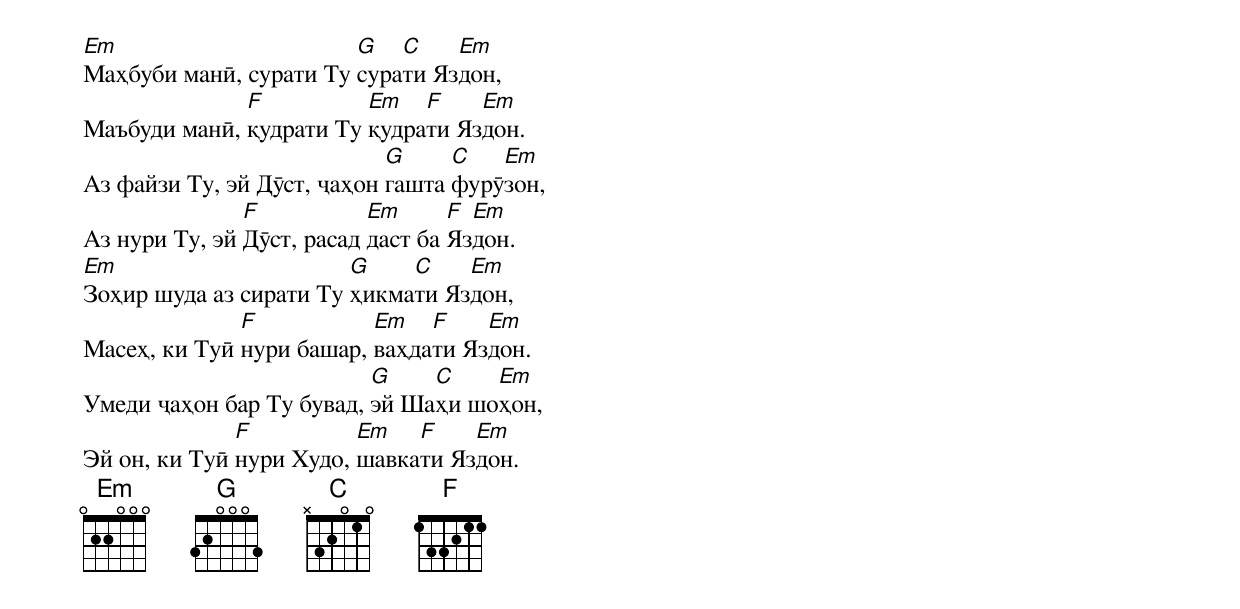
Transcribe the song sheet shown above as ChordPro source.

[Em]Маҳбуби манӣ, сурати Ту [G]сура[C]ти Яз[Em]дон,
Маъбуди манӣ, [F]қудрати Ту [Em]қудра[F]ти Яз[Em]дон.
Аз файзи Ту, эй Дӯст, ҷаҳон [G]гашта [C]фурӯ[Em]зон,
Аз нури Ту, эй [F]Дӯст, расад [Em]даст ба [F]Яз[Em]дон.
[Em]Зоҳир шуда аз сирати Ту [G]ҳикма[C]ти Яз[Em]дон,
Масеҳ, ки Туӣ [F]нури башар, [Em]ваҳда[F]ти Яз[Em]дон.
Умеди ҷаҳон бар Ту бувад, [G]эй Ша[C]ҳи шо[Em]ҳон,
Эй он, ки Туӣ [F]нури Худо, [Em]шавка[F]ти Яз[Em]дон.
